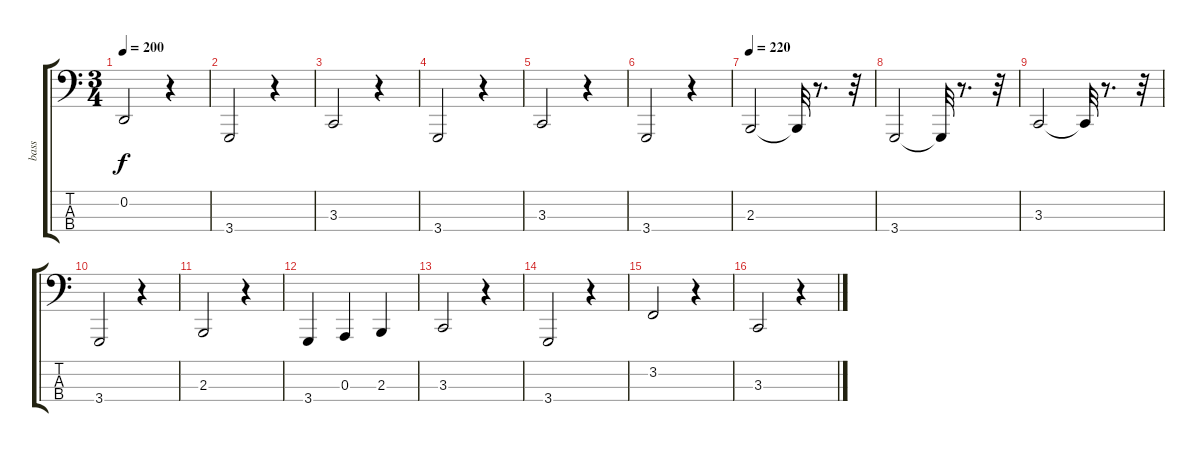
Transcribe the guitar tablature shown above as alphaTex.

\track ("bass" "bass") {instrument accordion}
\staff {score tabs}
\tuning (G2 D2 A1 E1) {hide}
\ts (3 4)
\tempo 200
\clef f4
\ks c
0.2.2{dy f} r.4 |
3.4.2 r.4 |
3.3.2 r.4 |
3.4.2 r.4 |
3.3.2 r.4 |
3.4.2 r.4 |
\tempo 220
2.3.2{instrument acousticbass} 2.3{t}.32 r.8{d} r.32 |
3.4.2 3.4{t}.32 r.8{d} r.32 |
3.3.2 3.3{t}.32 r.8{d} r.32 |
3.4.2 r.4 |
2.3.2 r.4 |
3.4.4 0.3.4 2.3.4 |
3.3.2 r.4 |
3.4.2 r.4 |
3.2.2 r.4 |
3.3.2 r.4
